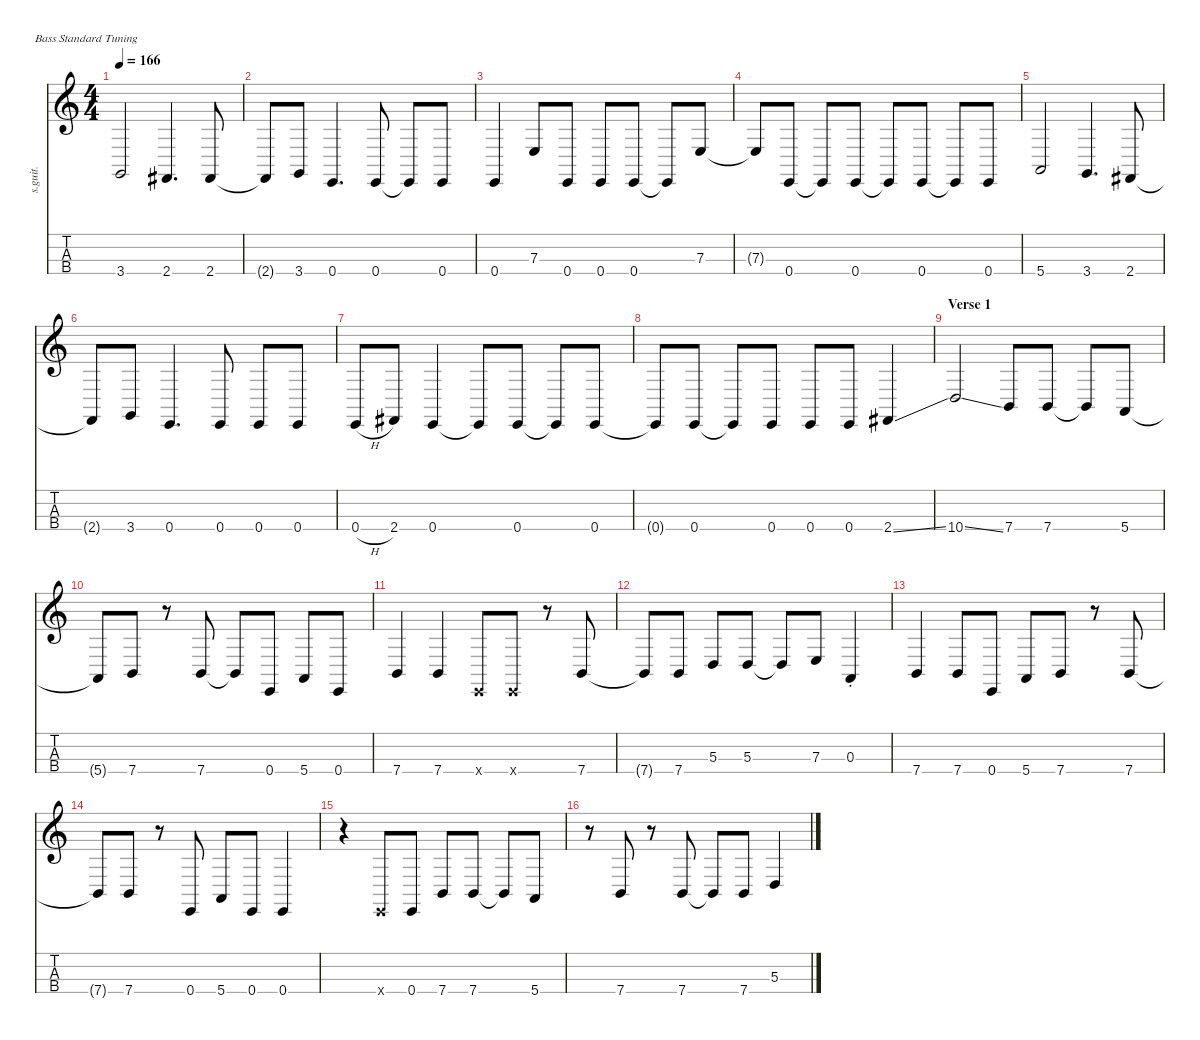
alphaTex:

\defaultSystemsLayout 4
\hideDynamics
\bracketExtendMode nobrackets
\track ("Colin Greenwood" "s.guit.") {instrument electricbassfinger}
\staff {score tabs}
\tuning (G2 D2 A1 E1)
\ts (4 4)
\tempo 166
\clef g2
\ks c
3.4.2{lyrics (0 "") lyrics (1 "") lyrics (2 "") lyrics (3 "") lyrics (4 "") dy f} 2.4{acc #}.4{d lyrics (0 "") lyrics (1 "") lyrics (2 "") lyrics (3 "") lyrics (4 "")} 2.4{acc #}.8{lyrics (0 "") lyrics (1 "") lyrics (2 "") lyrics (3 "") lyrics (4 "")} |
2.4{t acc #}.8{lyrics (0 "") lyrics (1 "") lyrics (2 "") lyrics (3 "") lyrics (4 "")} 3.4.8{lyrics (0 "") lyrics (1 "") lyrics (2 "") lyrics (3 "") lyrics (4 "")} 0.4.4{d lyrics (0 "") lyrics (1 "") lyrics (2 "") lyrics (3 "") lyrics (4 "")} 0.4.8{lyrics (0 "") lyrics (1 "") lyrics (2 "") lyrics (3 "") lyrics (4 "")} 0.4{t}.8{lyrics (0 "") lyrics (1 "") lyrics (2 "") lyrics (3 "") lyrics (4 "")} 0.4.8{lyrics (0 "") lyrics (1 "") lyrics (2 "") lyrics (3 "") lyrics (4 "")} |
0.4.4{lyrics (0 "") lyrics (1 "") lyrics (2 "") lyrics (3 "") lyrics (4 "")} 7.3.8{lyrics (0 "") lyrics (1 "") lyrics (2 "") lyrics (3 "") lyrics (4 "")} 0.4.8{lyrics (0 "") lyrics (1 "") lyrics (2 "") lyrics (3 "") lyrics (4 "")} 0.4.8{lyrics (0 "") lyrics (1 "") lyrics (2 "") lyrics (3 "") lyrics (4 "")} 0.4.8{lyrics (0 "") lyrics (1 "") lyrics (2 "") lyrics (3 "") lyrics (4 "")} 0.4{t}.8{lyrics (0 "") lyrics (1 "") lyrics (2 "") lyrics (3 "") lyrics (4 "")} 7.3.8{lyrics (0 "") lyrics (1 "") lyrics (2 "") lyrics (3 "") lyrics (4 "")} |
7.3{t}.8{lyrics (0 "") lyrics (1 "") lyrics (2 "") lyrics (3 "") lyrics (4 "")} 0.4.8{lyrics (0 "") lyrics (1 "") lyrics (2 "") lyrics (3 "") lyrics (4 "")} 0.4{t}.8{lyrics (0 "") lyrics (1 "") lyrics (2 "") lyrics (3 "") lyrics (4 "")} 0.4.8{lyrics (0 "") lyrics (1 "") lyrics (2 "") lyrics (3 "") lyrics (4 "")} 0.4{t}.8{lyrics (0 "") lyrics (1 "") lyrics (2 "") lyrics (3 "") lyrics (4 "")} 0.4.8{lyrics (0 "") lyrics (1 "") lyrics (2 "") lyrics (3 "") lyrics (4 "")} 0.4{t}.8{lyrics (0 "") lyrics (1 "") lyrics (2 "") lyrics (3 "") lyrics (4 "")} 0.4.8{lyrics (0 "") lyrics (1 "") lyrics (2 "") lyrics (3 "") lyrics (4 "")} |
5.4.2{lyrics (0 "") lyrics (1 "") lyrics (2 "") lyrics (3 "") lyrics (4 "")} 3.4.4{d lyrics (0 "") lyrics (1 "") lyrics (2 "") lyrics (3 "") lyrics (4 "")} 2.4{acc #}.8{lyrics (0 "") lyrics (1 "") lyrics (2 "") lyrics (3 "") lyrics (4 "")} |
2.4{t acc #}.8{lyrics (0 "") lyrics (1 "") lyrics (2 "") lyrics (3 "") lyrics (4 "")} 3.4.8{lyrics (0 "") lyrics (1 "") lyrics (2 "") lyrics (3 "") lyrics (4 "")} 0.4.4{d lyrics (0 "") lyrics (1 "") lyrics (2 "") lyrics (3 "") lyrics (4 "")} 0.4.8{lyrics (0 "") lyrics (1 "") lyrics (2 "") lyrics (3 "") lyrics (4 "")} 0.4.8{lyrics (0 "") lyrics (1 "") lyrics (2 "") lyrics (3 "") lyrics (4 "")} 0.4.8{lyrics (0 "") lyrics (1 "") lyrics (2 "") lyrics (3 "") lyrics (4 "")} |
0.4{h}.8{lyrics (0 "") lyrics (1 "") lyrics (2 "") lyrics (3 "") lyrics (4 "")} 2.4{acc #}.8{lyrics (0 "") lyrics (1 "") lyrics (2 "") lyrics (3 "") lyrics (4 "")} 0.4.4{lyrics (0 "") lyrics (1 "") lyrics (2 "") lyrics (3 "") lyrics (4 "")} 0.4{t}.8{lyrics (0 "") lyrics (1 "") lyrics (2 "") lyrics (3 "") lyrics (4 "")} 0.4.8{lyrics (0 "") lyrics (1 "") lyrics (2 "") lyrics (3 "") lyrics (4 "")} 0.4{t}.8{lyrics (0 "") lyrics (1 "") lyrics (2 "") lyrics (3 "") lyrics (4 "")} 0.4.8{lyrics (0 "") lyrics (1 "") lyrics (2 "") lyrics (3 "") lyrics (4 "")} |
0.4{t}.8{lyrics (0 "") lyrics (1 "") lyrics (2 "") lyrics (3 "") lyrics (4 "")} 0.4.8{lyrics (0 "") lyrics (1 "") lyrics (2 "") lyrics (3 "") lyrics (4 "")} 0.4{t}.8{lyrics (0 "") lyrics (1 "") lyrics (2 "") lyrics (3 "") lyrics (4 "")} 0.4.8{lyrics (0 "") lyrics (1 "") lyrics (2 "") lyrics (3 "") lyrics (4 "")} 0.4.8{lyrics (0 "") lyrics (1 "") lyrics (2 "") lyrics (3 "") lyrics (4 "")} 0.4.8{lyrics (0 "") lyrics (1 "") lyrics (2 "") lyrics (3 "") lyrics (4 "")} 2.4{ss acc #}.4{lyrics (0 "") lyrics (1 "") lyrics (2 "") lyrics (3 "") lyrics (4 "")} |
\section ("" "Verse 1")
10.4{ss}.2{lyrics (0 "") lyrics (1 "") lyrics (2 "") lyrics (3 "") lyrics (4 "")} 7.4.8{lyrics (0 "") lyrics (1 "") lyrics (2 "") lyrics (3 "") lyrics (4 "")} 7.4.8{lyrics (0 "") lyrics (1 "") lyrics (2 "") lyrics (3 "") lyrics (4 "")} 7.4{t}.8{lyrics (0 "") lyrics (1 "") lyrics (2 "") lyrics (3 "") lyrics (4 "")} 5.4.8{lyrics (0 "") lyrics (1 "") lyrics (2 "") lyrics (3 "") lyrics (4 "")} |
5.4{t}.8{lyrics (0 "") lyrics (1 "") lyrics (2 "") lyrics (3 "") lyrics (4 "")} 7.4.8{lyrics (0 "") lyrics (1 "") lyrics (2 "") lyrics (3 "") lyrics (4 "")} r.8 7.4.8{lyrics (0 "") lyrics (1 "") lyrics (2 "") lyrics (3 "") lyrics (4 "")} 7.4{t}.8{lyrics (0 "") lyrics (1 "") lyrics (2 "") lyrics (3 "") lyrics (4 "")} 0.4.8{lyrics (0 "") lyrics (1 "") lyrics (2 "") lyrics (3 "") lyrics (4 "")} 5.4.8{lyrics (0 "") lyrics (1 "") lyrics (2 "") lyrics (3 "") lyrics (4 "")} 0.4.8{lyrics (0 "") lyrics (1 "") lyrics (2 "") lyrics (3 "") lyrics (4 "")} |
7.4.4{lyrics (0 "") lyrics (1 "") lyrics (2 "") lyrics (3 "") lyrics (4 "")} 7.4.4{lyrics (0 "") lyrics (1 "") lyrics (2 "") lyrics (3 "") lyrics (4 "")} 0.4{x}.8{lyrics (0 "") lyrics (1 "") lyrics (2 "") lyrics (3 "") lyrics (4 "")} 0.4{x}.8{lyrics (0 "") lyrics (1 "") lyrics (2 "") lyrics (3 "") lyrics (4 "")} r.8 7.4.8{lyrics (0 "") lyrics (1 "") lyrics (2 "") lyrics (3 "") lyrics (4 "")} |
7.4{t}.8{lyrics (0 "") lyrics (1 "") lyrics (2 "") lyrics (3 "") lyrics (4 "")} 7.4.8{lyrics (0 "") lyrics (1 "") lyrics (2 "") lyrics (3 "") lyrics (4 "")} 5.3.8{lyrics (0 "") lyrics (1 "") lyrics (2 "") lyrics (3 "") lyrics (4 "")} 5.3.8{lyrics (0 "") lyrics (1 "") lyrics (2 "") lyrics (3 "") lyrics (4 "")} 5.3{t}.8{lyrics (0 "") lyrics (1 "") lyrics (2 "") lyrics (3 "") lyrics (4 "")} 7.3.8{lyrics (0 "") lyrics (1 "") lyrics (2 "") lyrics (3 "") lyrics (4 "")} 0.3{st}.4{lyrics (0 "") lyrics (1 "") lyrics (2 "") lyrics (3 "") lyrics (4 "")} |
7.4.4{lyrics (0 "") lyrics (1 "") lyrics (2 "") lyrics (3 "") lyrics (4 "")} 7.4.8{lyrics (0 "") lyrics (1 "") lyrics (2 "") lyrics (3 "") lyrics (4 "")} 0.4.8{lyrics (0 "") lyrics (1 "") lyrics (2 "") lyrics (3 "") lyrics (4 "")} 5.4.8{lyrics (0 "") lyrics (1 "") lyrics (2 "") lyrics (3 "") lyrics (4 "")} 7.4.8{lyrics (0 "") lyrics (1 "") lyrics (2 "") lyrics (3 "") lyrics (4 "")} r.8 7.4.8{lyrics (0 "") lyrics (1 "") lyrics (2 "") lyrics (3 "") lyrics (4 "")} |
7.4{t}.8{lyrics (0 "") lyrics (1 "") lyrics (2 "") lyrics (3 "") lyrics (4 "")} 7.4.8{lyrics (0 "") lyrics (1 "") lyrics (2 "") lyrics (3 "") lyrics (4 "")} r.8 0.4.8{lyrics (0 "") lyrics (1 "") lyrics (2 "") lyrics (3 "") lyrics (4 "")} 5.4.8{lyrics (0 "") lyrics (1 "") lyrics (2 "") lyrics (3 "") lyrics (4 "")} 0.4.8{lyrics (0 "") lyrics (1 "") lyrics (2 "") lyrics (3 "") lyrics (4 "")} 0.4.4{lyrics (0 "") lyrics (1 "") lyrics (2 "") lyrics (3 "") lyrics (4 "")} |
r.4 0.4{x}.8{lyrics (0 "") lyrics (1 "") lyrics (2 "") lyrics (3 "") lyrics (4 "")} 0.4.8{lyrics (0 "") lyrics (1 "") lyrics (2 "") lyrics (3 "") lyrics (4 "")} 7.4.8{lyrics (0 "") lyrics (1 "") lyrics (2 "") lyrics (3 "") lyrics (4 "")} 7.4.8{lyrics (0 "") lyrics (1 "") lyrics (2 "") lyrics (3 "") lyrics (4 "")} 7.4{t}.8{lyrics (0 "") lyrics (1 "") lyrics (2 "") lyrics (3 "") lyrics (4 "")} 5.4.8{lyrics (0 "") lyrics (1 "") lyrics (2 "") lyrics (3 "") lyrics (4 "")} |
r.8 7.4.8{lyrics (0 "") lyrics (1 "") lyrics (2 "") lyrics (3 "") lyrics (4 "")} r.8 7.4.8{lyrics (0 "") lyrics (1 "") lyrics (2 "") lyrics (3 "") lyrics (4 "")} 7.4{t}.8{lyrics (0 "") lyrics (1 "") lyrics (2 "") lyrics (3 "") lyrics (4 "")} 7.4.8{lyrics (0 "") lyrics (1 "") lyrics (2 "") lyrics (3 "") lyrics (4 "")} 5.3.4{lyrics (0 "") lyrics (1 "") lyrics (2 "") lyrics (3 "") lyrics (4 "")}
